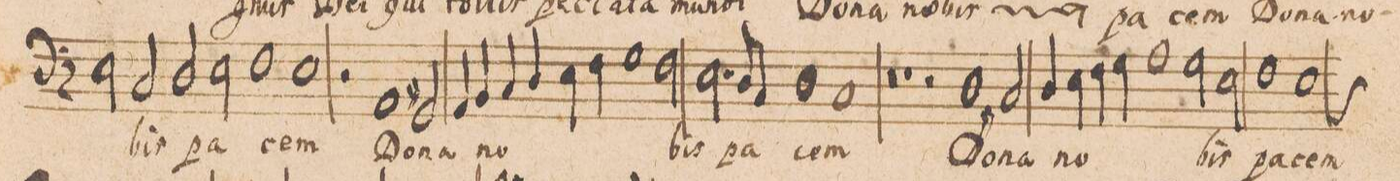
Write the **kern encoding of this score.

**kern	**text
*I"BASSVS.	*
*clefF4	*
*k[]	*
*met(c|)	*
*M2/1	*
2E\	.
2C/	-bis
2D/	pa-
2E\	.
=59-	=59-
1F\	.
1E\	-cem
=60-	=60-
2r	.
1AA/	Do-
2GG#X/	-na
=61-	=61-
4AA/	no-
4BB/	.
4C/	.
4D/	.
4E\	.
4F\	.
1G\	.
=62-	=62-
2F\	.
2.E\	-bis
8D/L	pa-
8C/J	.
=63-	=63-
1D\	-cem
1C/	.
=64-	=64-
0r	.
=65-	=65-
1r	.
2r	.
1D\	Do-
=66-	=66-
2C#X/	-na
4D/	no-
4E\	.
4F\	.
4G\	.
=67-	=67-
1A\	.
2G\	.
2E\	-bis
=68-	=68-
1F\	pa-
*custos:AA	*
1E\	-cem
=69-	=69-
*-	*-
